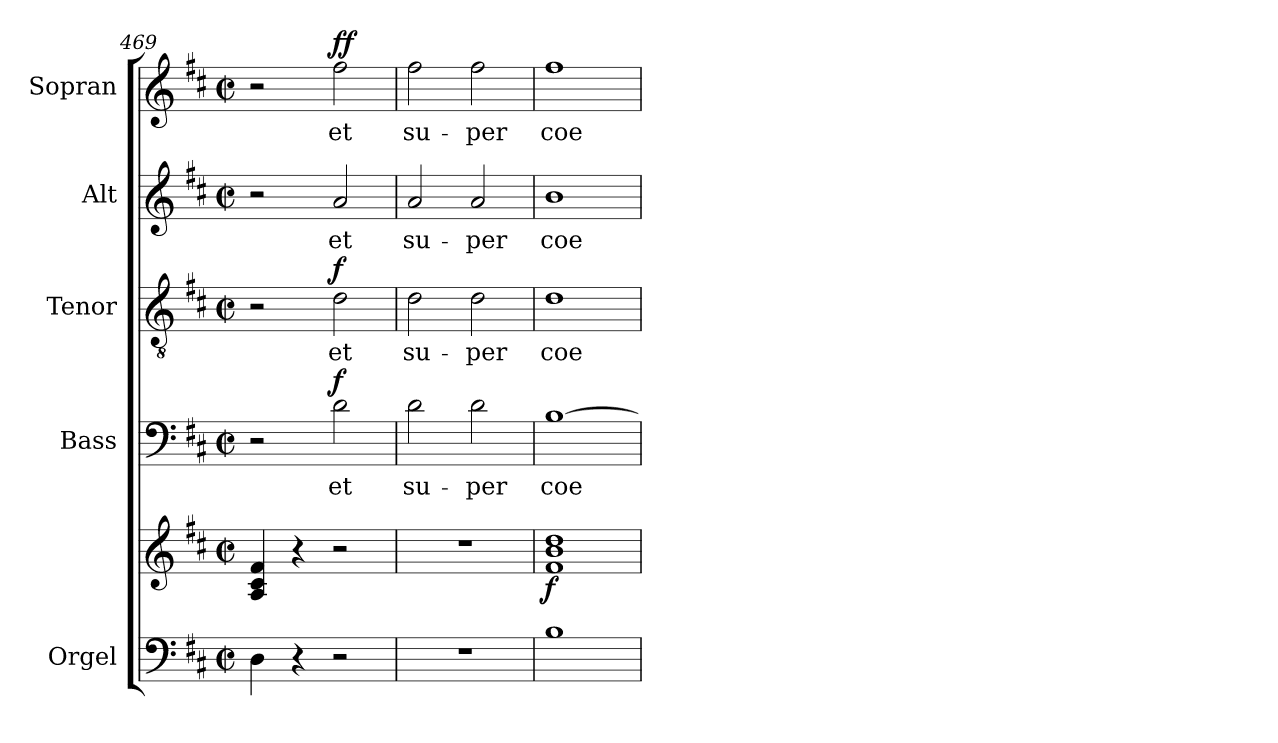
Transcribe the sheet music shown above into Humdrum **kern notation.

**kern	**kern	**dynam	**kern	**text	**dynam	**kern	**text	**dynam	**kern	**text	**kern	**text	**dynam
*part5	*part5	*part5	*part4	*part4	*part4	*part3	*part3	*part3	*part2	*part2	*part1	*part1	*part1
*staff6	*staff5	*staff5/6	*staff4	*staff4	*staff4	*staff3	*staff3	*staff3	*staff2	*staff2	*staff1	*staff1	*staff1
*I"Orgel	*	*	*I"Bass	*	*	*I"Tenor	*	*	*I"Alt	*	*I"Sopran	*	*
*I'Org.	*	*	*I'B.	*	*	*I'T.	*	*	*I'A.	*	*I'S.	*	*
*clefF4	*clefG2	*	*clefF4	*	*	*clefGv2	*	*	*clefG2	*	*clefG2	*	*
*k[f#c#]	*k[f#c#]	*	*k[f#c#]	*	*	*k[f#c#]	*	*	*k[f#c#]	*	*k[f#c#]	*	*
*D:	*D:	*	*D:	*	*	*D:	*	*	*D:	*	*D:	*	*
*M2/2	*M2/2	*	*M2/2	*	*	*M2/2	*	*	*M2/2	*	*M2/2	*	*
*met(c|)	*met(c|)	*	*met(c|)	*	*	*met(c|)	*	*	*met(c|)	*	*met(c|)	*	*
=469	=469	=469	=469	=469	=469	=469	=469	=469	=469	=469	=469	=469	=469
4D\	4A/ 4c#/ 4f#/	.	2r	.	.	2r	.	.	2r	.	2r	.	.
4r	4r	.	.	.	.	.	.	.	.	.	.	.	.
!	!	!	!	!LO:LY:b	!LO:DY:a	!	!LO:LY:b	!LO:DY:a	!	!LO:LY:b	!	!LO:LY:b	!LO:DY:a
2r	2r	.	2d\	et	f	2d\	et	f	2a/	et	2ff#\	et	ff
=470	=470	=470	=470	=470	=470	=470	=470	=470	=470	=470	=470	=470	=470
!	!	!	!	!LO:LY:b	!	!	!LO:LY:b	!	!	!LO:LY:b	!	!LO:LY:b	!
1r	1r	.	2d\	su-	.	2d\	su-	.	2a/	su-	2ff#\	su-	.
!	!	!	!	!LO:LY:b	!	!	!LO:LY:b	!	!	!LO:LY:b	!	!LO:LY:b	!
.	.	.	2d\	-per	.	2d\	-per	.	2a/	-per	2ff#\	-per	.
=471	=471	=471	=471	=471	=471	=471	=471	=471	=471	=471	=471	=471	=471
!	!	!LO:DY:b	!	!LO:LY:b	!	!	!LO:LY:b	!	!	!LO:LY:b	!	!LO:LY:b	!
1B	1f# 1b 1dd	f	[1B	coe-	.	1d	coe-	.	1b	coe-	1ff#	coe-	.
=	=	=	=	=	=	=	=	=	=	=	=	=	=
*-	*-	*-	*-	*-	*-	*-	*-	*-	*-	*-	*-	*-	*-
